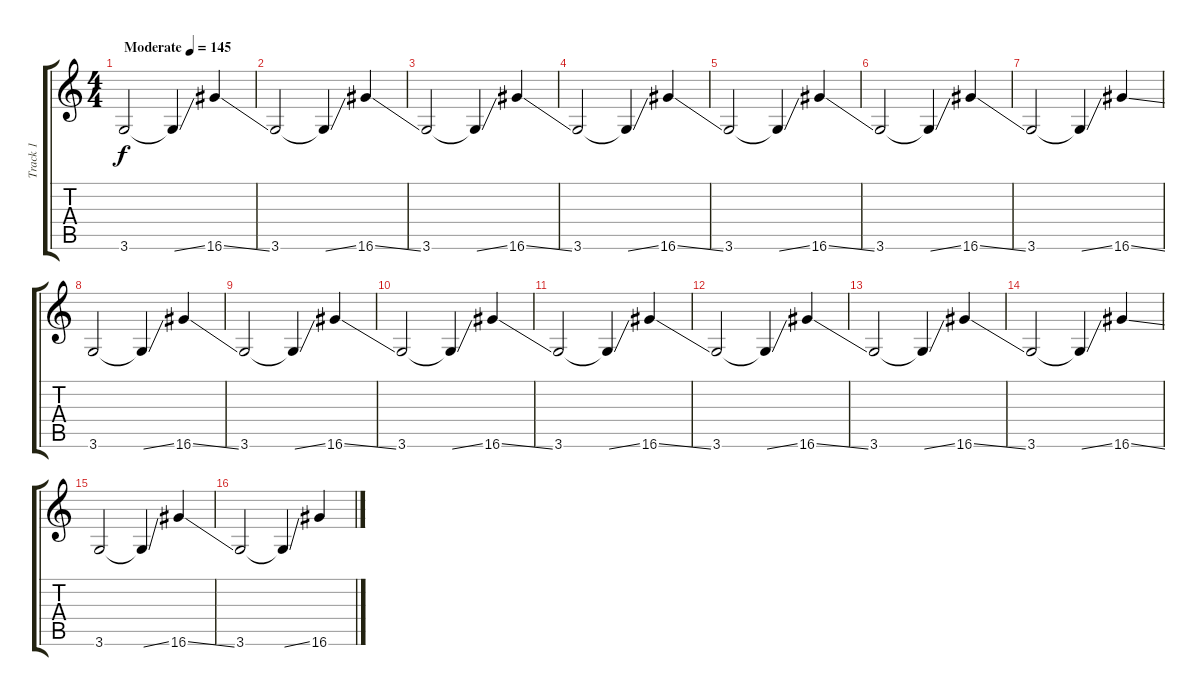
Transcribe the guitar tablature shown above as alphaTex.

\track ("Track 1" "Track 1") {instrument distortionguitar}
\staff {score tabs}
\tuning (E4 B3 G3 D3 A2 E2) {hide}
\ts (4 4)
\tempo (145 "Moderate")
\clef g2
\ks c
3.6.2{dy f instrument distortionguitar} 3.6{ss t}.4 16.6{ss}.4 |
3.6.2 3.6{ss t}.4 16.6{ss}.4 |
3.6.2 3.6{ss t}.4 16.6{ss}.4 |
3.6.2 3.6{ss t}.4 16.6{ss}.4 |
3.6.2 3.6{ss t}.4 16.6{ss}.4 |
3.6.2 3.6{ss t}.4 16.6{ss}.4 |
3.6.2 3.6{ss t}.4 16.6{ss}.4 |
3.6.2 3.6{ss t}.4 16.6{ss}.4 |
3.6.2 3.6{ss t}.4 16.6{ss}.4 |
3.6.2 3.6{ss t}.4 16.6{ss}.4 |
3.6.2 3.6{ss t}.4 16.6{ss}.4 |
3.6.2 3.6{ss t}.4 16.6{ss}.4 |
3.6.2 3.6{ss t}.4 16.6{ss}.4 |
3.6.2 3.6{ss t}.4 16.6{ss}.4 |
3.6.2 3.6{ss t}.4 16.6{ss}.4 |
3.6.2 3.6{ss t}.4 16.6{ss}.4
